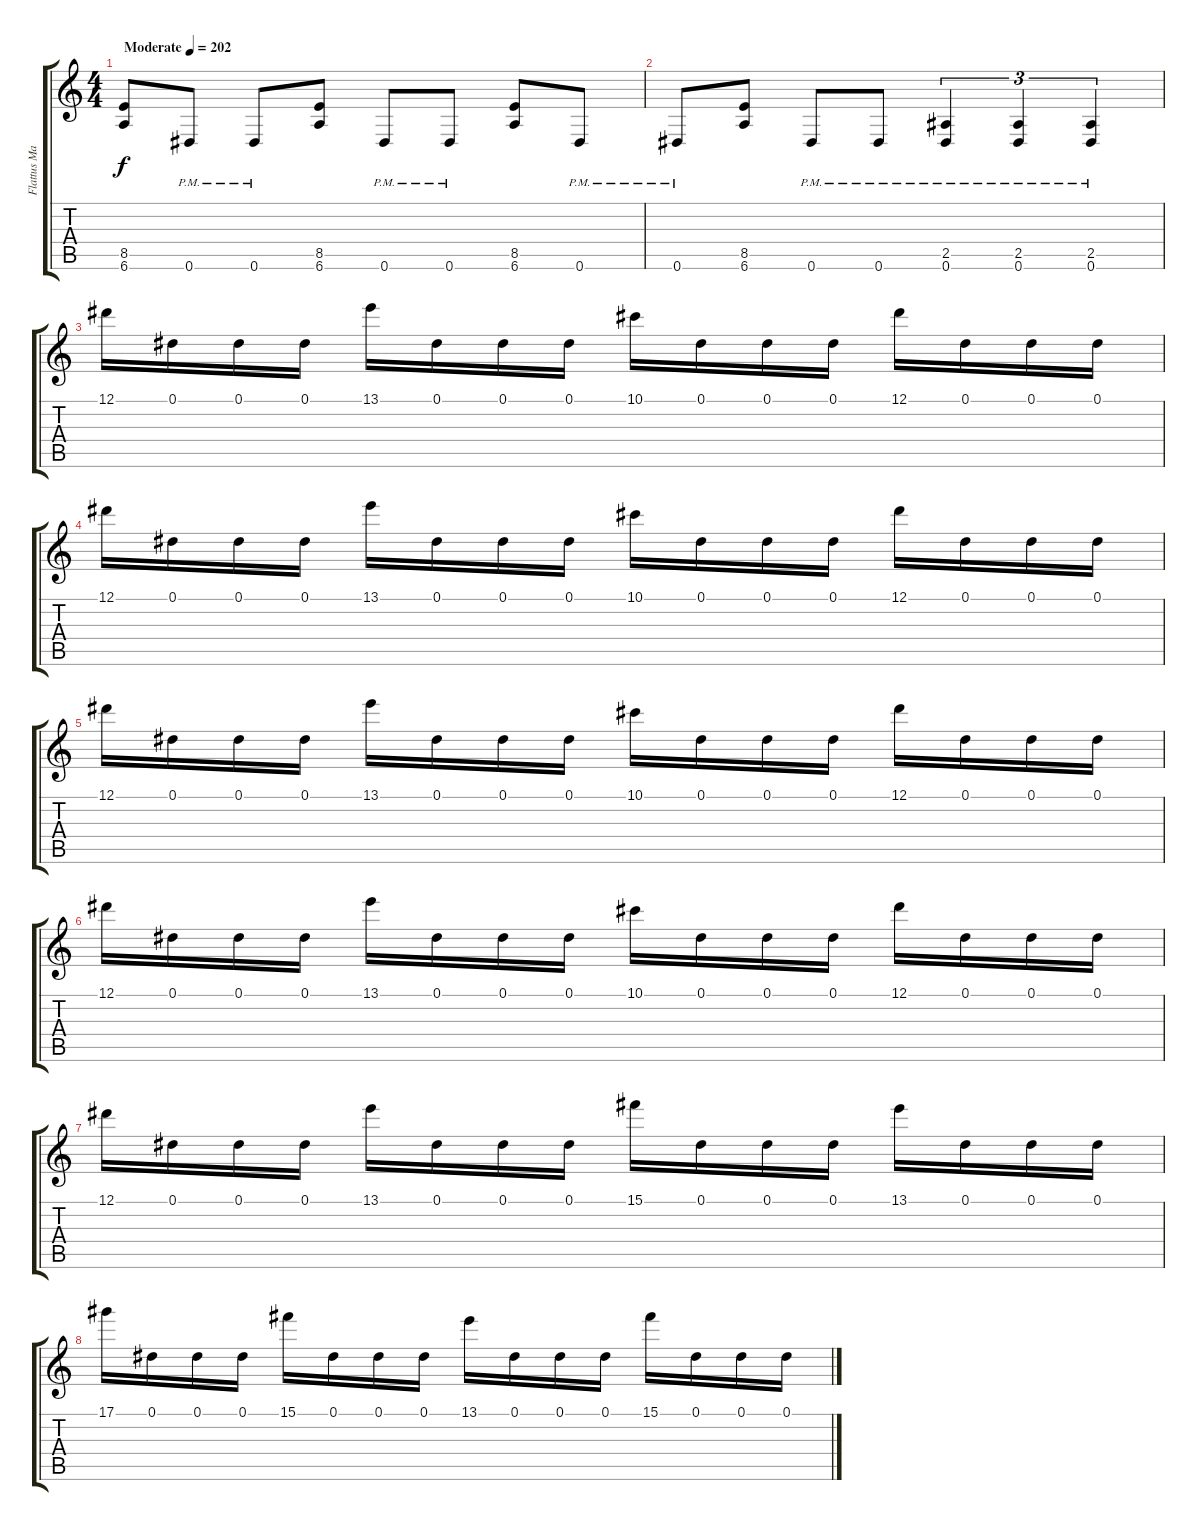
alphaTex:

\track ("Flattus Maximus" "Flattus Ma") {instrument distortionguitar}
\staff {score tabs}
\tuning (Eb4 Bb3 Gb3 Db3 Ab2 Eb2) {hide}
\ts (4 4)
\tempo (202 "Moderate")
\clef g2
\ks c
(8.5 6.6).8{dy f instrument distortionguitar} 0.6{pm}.8 0.6{pm}.8 (8.5 6.6).8 0.6{pm}.8 0.6{pm}.8 (8.5 6.6).8 0.6{pm}.8 |
0.6{pm}.8 (8.5 6.6).8 0.6{pm}.8 0.6{pm}.8 (2.5{pm} 0.6{pm}).4{tu (3 2)} (2.5{pm} 0.6{pm}).4{tu (3 2)} (2.5{pm} 0.6{pm}).4{tu (3 2)} |
12.1.16 0.1.16 0.1.16 0.1.16 13.1.16 0.1.16 0.1.16 0.1.16 10.1.16 0.1.16 0.1.16 0.1.16 12.1.16 0.1.16 0.1.16 0.1.16 |
12.1.16 0.1.16 0.1.16 0.1.16 13.1.16 0.1.16 0.1.16 0.1.16 10.1.16 0.1.16 0.1.16 0.1.16 12.1.16 0.1.16 0.1.16 0.1.16 |
12.1.16 0.1.16 0.1.16 0.1.16 13.1.16 0.1.16 0.1.16 0.1.16 10.1.16 0.1.16 0.1.16 0.1.16 12.1.16 0.1.16 0.1.16 0.1.16 |
12.1.16 0.1.16 0.1.16 0.1.16 13.1.16 0.1.16 0.1.16 0.1.16 10.1.16 0.1.16 0.1.16 0.1.16 12.1.16 0.1.16 0.1.16 0.1.16 |
12.1.16 0.1.16 0.1.16 0.1.16 13.1.16 0.1.16 0.1.16 0.1.16 15.1.16 0.1.16 0.1.16 0.1.16 13.1.16 0.1.16 0.1.16 0.1.16 |
17.1.16 0.1.16 0.1.16 0.1.16 15.1.16 0.1.16 0.1.16 0.1.16 13.1.16 0.1.16 0.1.16 0.1.16 15.1.16 0.1.16 0.1.16 0.1.16
